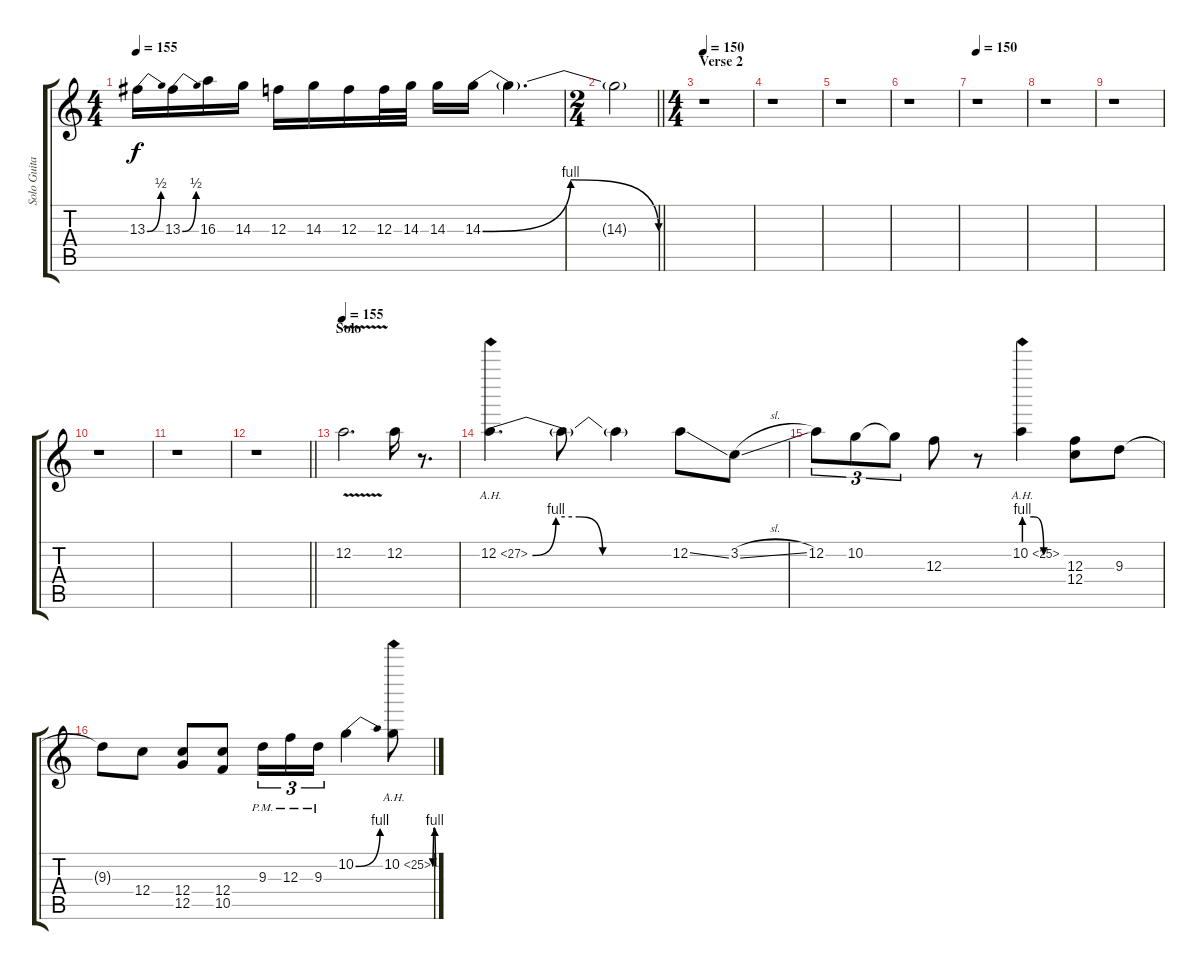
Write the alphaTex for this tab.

\track ("Solo Guitar" "Solo Guita") {instrument distortionguitar}
\staff {score tabs}
\tuning (D4 A3 F3 C3 G2 D2) {hide}
\ts (4 4)
\tempo 155
\clef g2
\ks c
13.3{be (bend 0 0 60 2)}.16{dy f} 13.3{be (bend 0 0 60 2)}.16 16.3.16 14.3.16 12.3.16 14.3.16 12.3.16 12.3.32 14.3.32 14.3.16 14.3{be (bendrelease 0 0 10 4 36 4 60 0)}.16 14.3{t}.4{d} |
\ts (2 4)
\barLineRight lightlight
14.3{t}.2 |
\ts (4 4)
\section ("" "Verse 2")
\tempo 150
r.1 |
r.1 |
r.1 |
r.1 |
\tempo 150
r.1 |
r.1 |
r.1 |
r.1 |
r.1 |
\barLineRight lightlight
r.1 |
\section ("" "Solo")
\tempo 155
12.2{v}.2{d} 12.2.16 r.8{d} |
12.2{be (custom 0 0 10 4 20 4 30 0 60 0) ah 15}.4{d} 12.2{t}.8 12.2{t}.4 12.2{ss}.8 3.2{sl}.8 |
12.2.8{tu (3 2)} 10.2.8{tu (3 2)} 10.2{t}.8{tu (3 2)} 12.3.8 r.8 10.2{be (custom 0 4 15 4 30 0 60 0) ah 15}.4 (12.3 12.4).8 9.3.8 |
9.3{t}.8 12.4.8 (12.4 12.5).8 (12.4 10.5).8 9.3{pm}.16{tu (3 2)} 12.3{pm}.16{tu (3 2)} 9.3{pm}.16{tu (3 2)} 10.2{be (bend 0 0 60 4)}.4 10.2{be (custom 0 0 10 4 20 4 30 0 60 0) ah 15}.8
